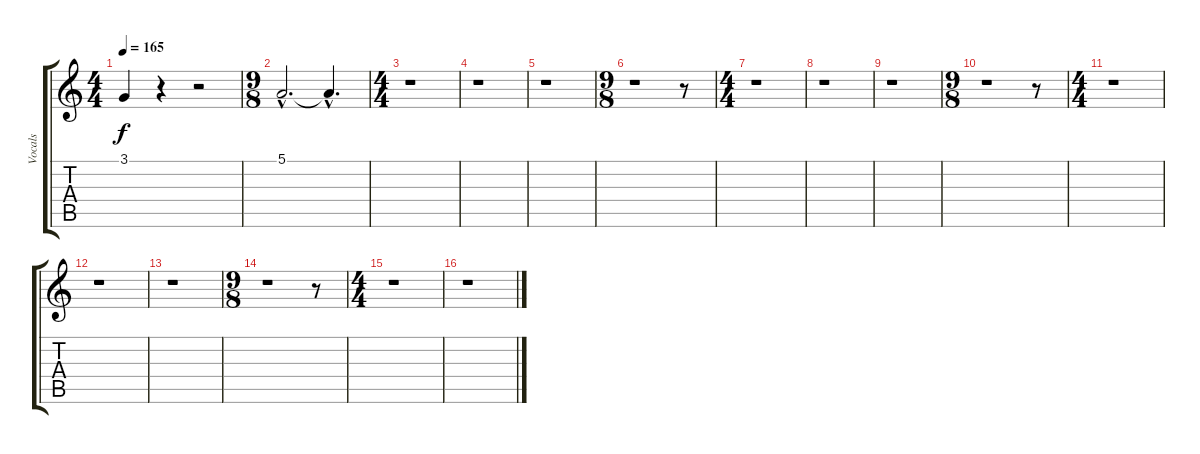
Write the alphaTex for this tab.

\track ("Vocals" "Vocals") {instrument drawbarorgan}
\staff {score tabs}
\tuning (E4 B3 G3 D3 A2 E2) {hide}
\ts (4 4)
\tempo 165
\clef g2
\ks c
3.1{t}.4{dy f} r.4 r.2 |
\ts (9 8)
5.1{hac}.2{d} 5.1{hac t}.4{d} |
\ts (4 4)
r.1 |
r.1 |
r.1 |
\ts (9 8)
r.1 r.8 |
\ts (4 4)
r.1 |
r.1 |
r.1 |
\ts (9 8)
r.1 r.8 |
\ts (4 4)
r.1 |
r.1 |
r.1 |
\ts (9 8)
r.1 r.8 |
\ts (4 4)
r.1 |
r.1
